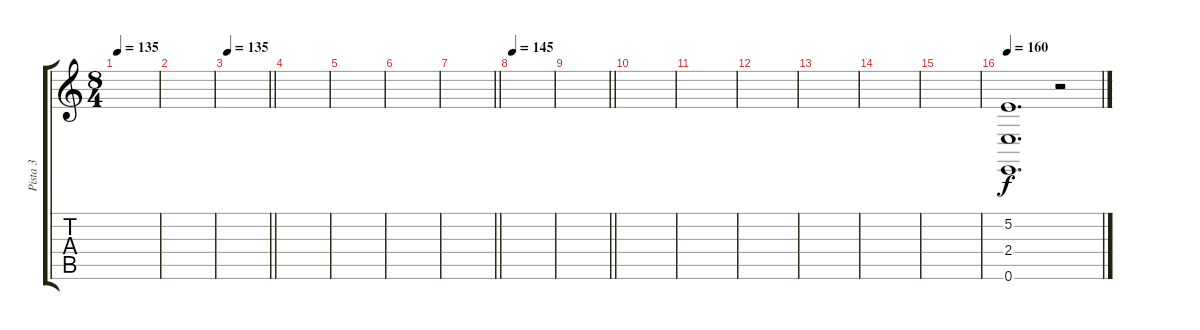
\track ("Pista 3" "Pista 3") {instrument pad8sweep}
\staff {score tabs}
\tuning (E4 B3 G3 D3 A2 E2) {hide}
\ts (8 4)
\tempo 135
\clef g2
\ks c
|
|
\tempo 135
\barLineRight lightlight
|
|
|
|
\barLineRight lightlight
|
\tempo 145
|
\barLineRight lightlight
|
|
|
|
|
|
|
\tempo 160
(5.2 2.4 0.6).1{d} r.2
